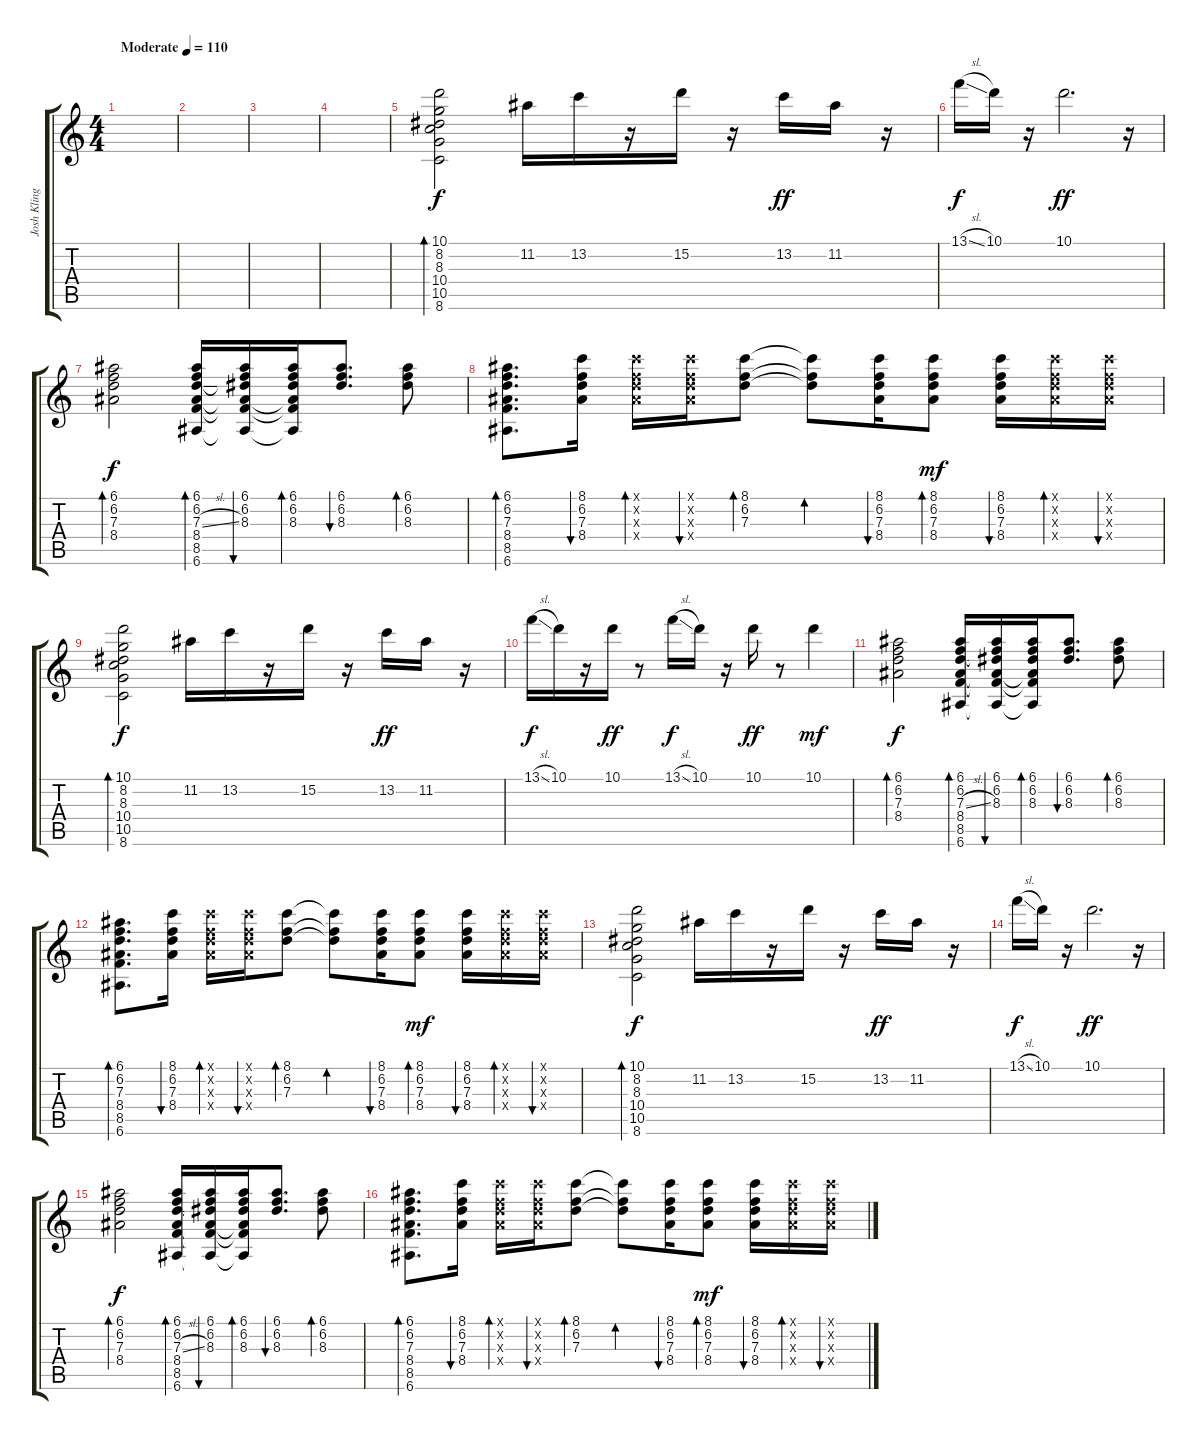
\track ("Josh Klinghoffer (guitar 1)" "Josh Kling") {instrument electricguitarclean}
\staff {score tabs}
\tuning (E4 B3 G3 D3 A2 E2) {hide}
\ts (4 4)
\tempo (110 "Moderate")
\clef g2
\ks c
|
|
|
|
(10.1 8.2 8.3 10.4 10.5 8.6).2{bd 120} 11.2.16 13.2.16 r.16 15.2.16 r.16 13.2.16{dy ff} 11.2.16 r.16 |
13.1{sl}.16{dy f} 10.1.16 r.16 10.1.2{d dy ff} r.16 |
(6.1 6.2 7.3 8.4).2{bd 120 dy f} (6.1 6.2 7.3{sl} 8.4 8.5 6.6).16{bd 120} (6.1 6.2 8.3 8.4{t} 8.5{t} 6.6{t}).16{bu 60} (6.1 6.2 8.3 8.4{t} 8.5{t} 6.6{t}).16{bd 60} (6.1 6.2 8.3).8{d bu 60} (6.1 6.2 8.3).8{bd 60} |
(6.1 6.2 7.3 8.4 8.5 6.6).8{d bd 120} (8.1 6.2 7.3 8.4).16{bu 60} (8.1{x} 6.2{x} 7.3{x} 8.4{x}).16{bd 60} (8.1{x} 6.2{x} 7.3{x} 8.4{x}).16{bu 60} (8.1 6.2 7.3).8{bd 60} (8.1{t} 6.2{t} 7.3{t}).8{bd 120} (8.1 6.2 7.3 8.4).16{bu 60} (8.1 6.2 7.3 8.4).8{bd 60 dy mf} (8.1 6.2 7.3 8.4).16{bu 60} (8.1{x} 6.2{x} 7.3{x} 8.4{x}).16{bd 60} (8.1{x} 6.2{x} 7.3{x} 8.4{x}).16{bu 60} |
(10.1 8.2 8.3 10.4 10.5 8.6).2{bd 120 dy f} 11.2.16 13.2.16 r.16 15.2.16 r.16 13.2.16{dy ff} 11.2.16 r.16 |
13.1{sl}.16{dy f} 10.1.16 r.16 10.1.16{dy ff} r.8 13.1{sl}.16{dy f} 10.1.16 r.16 10.1.16{dy ff} r.8 10.1.4{dy mf} |
(6.1 6.2 7.3 8.4).2{bd 120 dy f} (6.1 6.2 7.3{sl} 8.4 8.5 6.6).16{bd 120} (6.1 6.2 8.3 8.4{t} 8.5{t} 6.6{t}).16{bu 60} (6.1 6.2 8.3 8.4{t} 8.5{t} 6.6{t}).16{bd 60} (6.1 6.2 8.3).8{d bu 60} (6.1 6.2 8.3).8{bd 60} |
(6.1 6.2 7.3 8.4 8.5 6.6).8{d bd 120} (8.1 6.2 7.3 8.4).16{bu 60} (8.1{x} 6.2{x} 7.3{x} 8.4{x}).16{bd 60} (8.1{x} 6.2{x} 7.3{x} 8.4{x}).16{bu 60} (8.1 6.2 7.3).8{bd 60} (8.1{t} 6.2{t} 7.3{t}).8{bd 120} (8.1 6.2 7.3 8.4).16{bu 60} (8.1 6.2 7.3 8.4).8{bd 60 dy mf} (8.1 6.2 7.3 8.4).16{bu 60} (8.1{x} 6.2{x} 7.3{x} 8.4{x}).16{bd 60} (8.1{x} 6.2{x} 7.3{x} 8.4{x}).16{bu 60} |
(10.1 8.2 8.3 10.4 10.5 8.6).2{bd 120 dy f} 11.2.16 13.2.16 r.16 15.2.16 r.16 13.2.16{dy ff} 11.2.16 r.16 |
13.1{sl}.16{dy f} 10.1.16 r.16 10.1.2{d dy ff} r.16 |
(6.1 6.2 7.3 8.4).2{bd 120 dy f} (6.1 6.2 7.3{sl} 8.4 8.5 6.6).16{bd 120} (6.1 6.2 8.3 8.4{t} 8.5{t} 6.6{t}).16{bu 60} (6.1 6.2 8.3 8.4{t} 8.5{t} 6.6{t}).16{bd 60} (6.1 6.2 8.3).8{d bu 60} (6.1 6.2 8.3).8{bd 60} |
(6.1 6.2 7.3 8.4 8.5 6.6).8{d bd 120} (8.1 6.2 7.3 8.4).16{bu 60} (8.1{x} 6.2{x} 7.3{x} 8.4{x}).16{bd 60} (8.1{x} 6.2{x} 7.3{x} 8.4{x}).16{bu 60} (8.1 6.2 7.3).8{bd 60} (8.1{t} 6.2{t} 7.3{t}).8{bd 120} (8.1 6.2 7.3 8.4).16{bu 60} (8.1 6.2 7.3 8.4).8{bd 60 dy mf} (8.1 6.2 7.3 8.4).16{bu 60} (8.1{x} 6.2{x} 7.3{x} 8.4{x}).16{bd 60} (8.1{x} 6.2{x} 7.3{x} 8.4{x}).16{bu 60}
